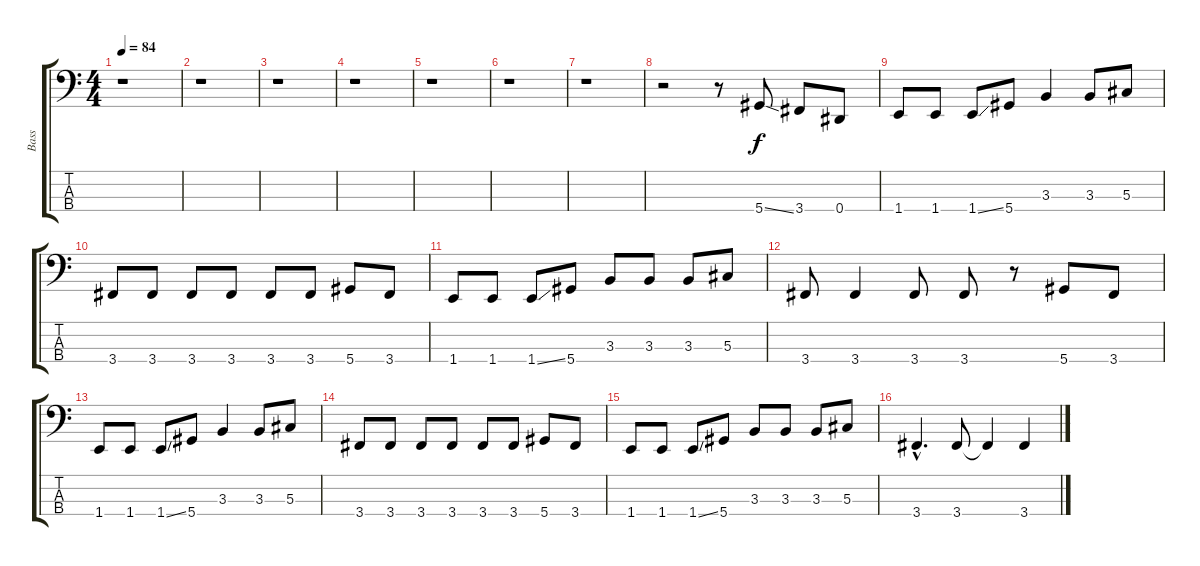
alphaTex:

\track ("Bass" "Bass") {instrument electricbasspick}
\staff {score tabs}
\tuning (Gb2 Db2 Ab1 Eb1) {hide}
\ts (4 4)
\tempo 84
\clef f4
\ks c
r.1{dy f} |
r.1 |
r.1 |
r.1 |
r.1 |
r.1 |
r.1 |
r.2 r.8 5.4{ss}.8 3.4.8 0.4.8 |
1.4.8 1.4.8 1.4{ss}.8 5.4.8 3.3.4 3.3.8 5.3.8 |
3.4.8 3.4.8 3.4.8 3.4.8 3.4.8 3.4.8 5.4.8 3.4.8 |
1.4.8 1.4.8 1.4{ss}.8 5.4.8 3.3.8 3.3.8 3.3.8 5.3.8 |
3.4.8 3.4.4 3.4.8 3.4.8 r.8 5.4.8 3.4.8 |
1.4.8 1.4.8 1.4{ss}.8 5.4.8 3.3.4 3.3.8 5.3.8 |
3.4.8 3.4.8 3.4.8 3.4.8 3.4.8 3.4.8 5.4.8 3.4.8 |
1.4.8 1.4.8 1.4{ss}.8 5.4.8 3.3.8 3.3.8 3.3.8 5.3.8 |
3.4{hac}.4{d} 3.4.8 3.4{t}.4 3.4{ss}.4
